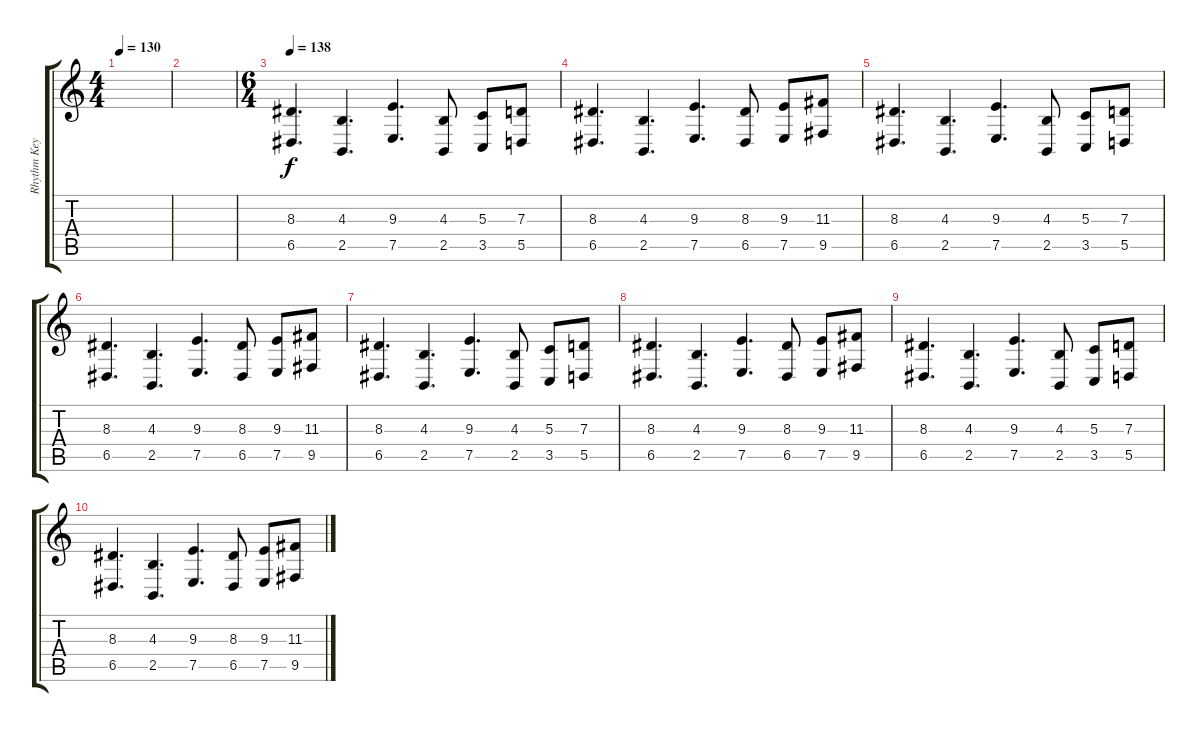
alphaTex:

\track ("Rhythm Keyboard" "Rhythm Key") {instrument choiraahs}
\staff {score tabs}
\tuning (E4 B3 G3 D3 A2 E2) {hide}
\ts (4 4)
\tempo 130
\clef g2
\ks c
|
|
\ts (6 4)
\tempo 138
(8.3 6.5).4{d} (4.3 2.5).4{d} (9.3 7.5).4{d} (4.3 2.5).8 (5.3 3.5).8 (7.3 5.5).8 |
(8.3 6.5).4{d} (4.3 2.5).4{d} (9.3 7.5).4{d} (8.3 6.5).8 (9.3 7.5).8 (11.3 9.5).8 |
(8.3 6.5).4{d} (4.3 2.5).4{d} (9.3 7.5).4{d} (4.3 2.5).8 (5.3 3.5).8 (7.3 5.5).8 |
(8.3 6.5).4{d} (4.3 2.5).4{d} (9.3 7.5).4{d} (8.3 6.5).8 (9.3 7.5).8 (11.3 9.5).8 |
(8.3 6.5).4{d} (4.3 2.5).4{d} (9.3 7.5).4{d} (4.3 2.5).8 (5.3 3.5).8 (7.3 5.5).8 |
(8.3 6.5).4{d} (4.3 2.5).4{d} (9.3 7.5).4{d} (8.3 6.5).8 (9.3 7.5).8 (11.3 9.5).8 |
(8.3 6.5).4{d} (4.3 2.5).4{d} (9.3 7.5).4{d} (4.3 2.5).8 (5.3 3.5).8 (7.3 5.5).8 |
(8.3 6.5).4{d} (4.3 2.5).4{d} (9.3 7.5).4{d} (8.3 6.5).8 (9.3 7.5).8 (11.3 9.5).8
